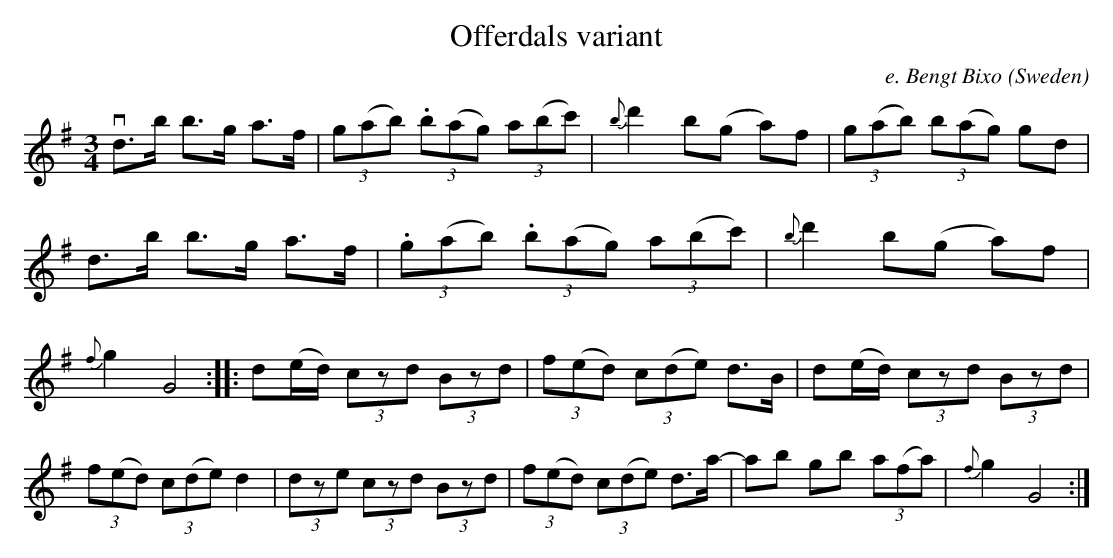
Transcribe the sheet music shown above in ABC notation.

X:1
T:Offerdals variant
C:e. Bengt Bixo
M:3/4
O:Sweden
K:G
vd>b b>g a>f| (3g(ab) (3.b(ag) (3a(bc')| {b}d'2 b(g a)f| (3g(ab) (3b(ag) gd|\
d>b b>g a>f| (3.g(ab) (3.b(ag) (3a(bc')| {b}d'2 b(g a)f| {f}g2 G4 ::\
d(e/d/) (3czd (3Bzd| (3f(ed) (3c(de) d>B| \
d(e/d/) (3czd (3Bzd| (3f(ed) (3c(de) d2|\
(3dze (3czd (3Bzd| (3f(ed) (3c(de) d>a-| ab gb (3a(fa)| {f}g2 G4:|
